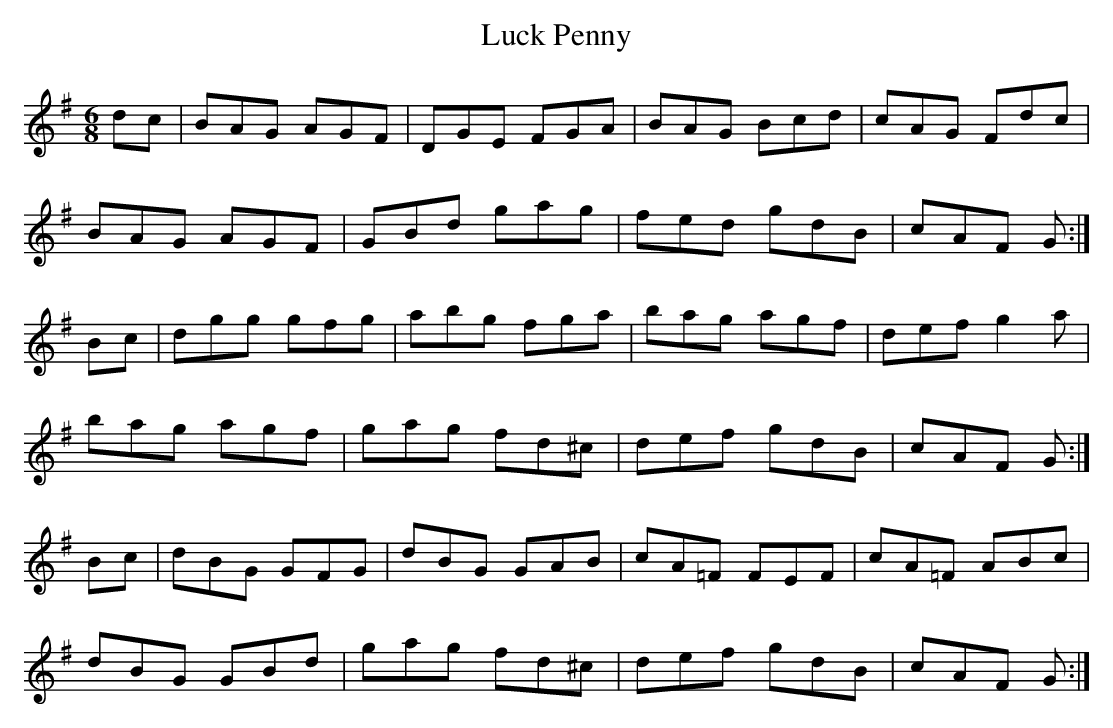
X:1
T:Luck Penny
M:6/8
L:1/8
K:G Major
dc|BAG AGF|DGE FGA|BAG Bcd|cAG Fdc|!
BAG AGF|GBd gag|fed gdB|cAF G:|!
Bc|dgg gfg|abg fga|bag agf|def g2a|!
bag agf|gag fd^c|def gdB|cAF G:|!
Bc|dBG GFG|dBG GAB|cA=F FEF|cA=F ABc|!
dBG GBd|gag fd^c|def gdB|cAF G:|!
